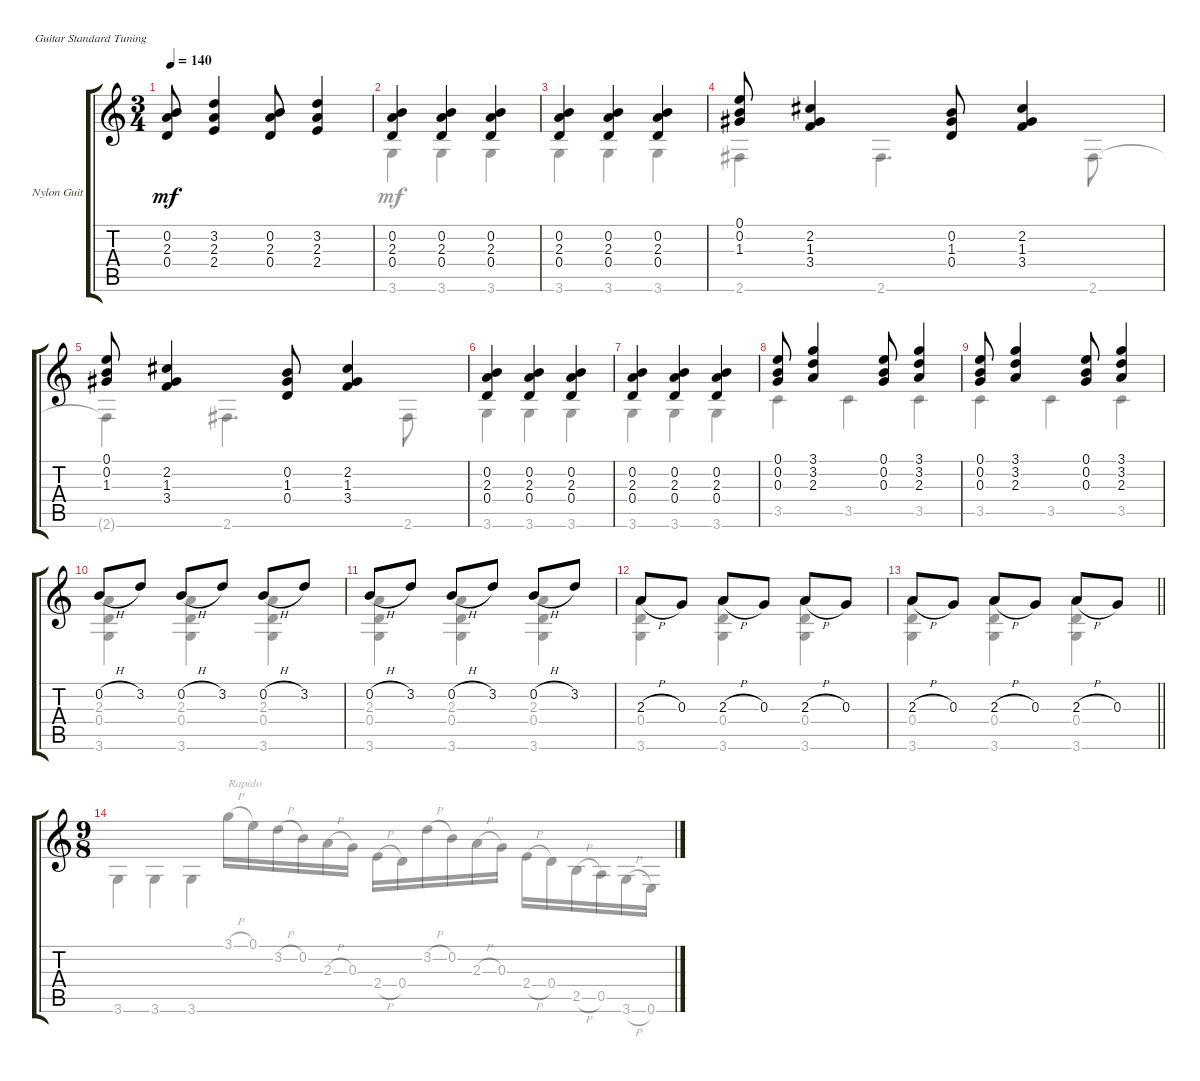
\defaultSystemsLayout 4
\bracketExtendMode groupsimilarinstruments
\firstSystemTrackNameOrientation horizontal
\otherSystemsTrackNameOrientation horizontal
\track ("Nylon Guitar" "Nylon Guit") {instrument acousticguitarsteel}
\staff {score tabs}
\tuning (E4 B3 G3 D3 A2 E2)
\voice
\ts (3 4)
\tempo 140
\clef g2
\ks c
(0.2 2.3 0.4).8{dy mf} (2.4 2.3 3.2).4 (0.2 2.3 0.4).8 (2.4 2.3 3.2).4 |
(0.2 2.3 0.4).4 (0.4 2.3 0.2).4 (0.2 2.3 0.4).4 |
(0.2 2.3 0.4).4 (0.4 2.3 0.2).4 (0.2 2.3 0.4).4 |
(0.1 0.2 1.3).8 (2.2 1.3 3.4).4 (0.4 1.3 0.2).8 (2.2 1.3 3.4).4 |
(0.1 0.2 1.3).8 (2.2 1.3 3.4).4 (0.4 1.3 0.2).8 (2.2 1.3 3.4).4 |
(0.2 2.3 0.4).4 (0.4 2.3 0.2).4 (0.2 2.3 0.4).4 |
(0.2 2.3 0.4).4 (0.4 2.3 0.2).4 (0.2 2.3 0.4).4 |
(0.1 0.2 0.3).8 (2.3 3.2 3.1).4 (0.1 0.2 0.3).8 (2.3 3.2 3.1).4 |
(0.1 0.2 0.3).8 (2.3 3.2 3.1).4 (0.1 0.2 0.3).8 (2.3 3.2 3.1).4 |
0.2{h}.8 3.2.8 0.2{h}.8 3.2.8 0.2{h}.8 3.2.8 |
0.2{h}.8 3.2.8 0.2{h}.8 3.2.8 0.2{h}.8 3.2.8 |
2.3{h}.8 0.3.8 2.3{h}.8 0.3.8 2.3{h}.8 0.3.8 |
\barLineRight lightlight
2.3{h}.8 0.3.8 2.3{h}.8 0.3.8 2.3{h}.8 0.3.8 |
\ts (9 8)
\voice
\clef g2
\ottava regular
\simile none
\ks c
3.6.4{dy mf} 3.6.4 3.6.4 |
3.6.4 3.6.4 3.6.4 |
3.6.4 3.6.4 3.6.4 |
2.6.4 2.6.4{d} 2.6.8 |
2.6{t}.4 2.6.4{d} 2.6.8 |
3.6.4 3.6.4 3.6.4 |
3.6.4 3.6.4 3.6.4 |
3.5.4 3.5.4 3.5.4 |
3.5.4 3.5.4 3.5.4 |
(3.6 0.4 2.3).4 (3.6 2.3 0.4).4 (3.6 0.4 2.3).4 |
(3.6 2.3 0.4).4 (3.6 0.4 2.3).4 (3.6 2.3 0.4).4 |
(3.6 0.4 2.3).4 (3.6 2.3 0.4).4 (3.6 0.4 2.3).4 |
\barLineRight lightlight
(3.6 2.3 0.4).4 (3.6 0.4 2.3).4 (3.6 2.3 0.4).4 |
3.1{h}.16{txt "Rapido"} 0.1.16 3.2{h}.16 0.2.16 2.3{h}.16 0.3.16 2.4{h}.16 0.4.16 3.2{h}.16 0.2.16 2.3{h}.16 0.3.16 2.4{h}.16 0.4.16 2.5{h}.16 0.5.16 3.6{h}.16 0.6.16
